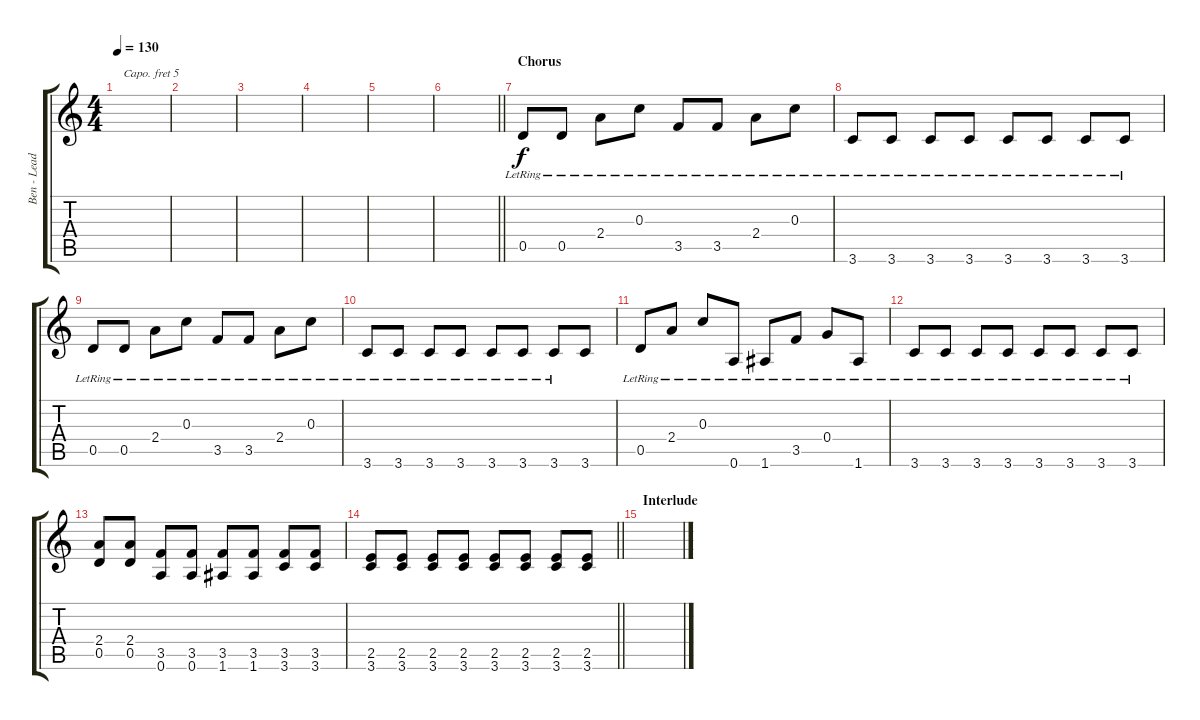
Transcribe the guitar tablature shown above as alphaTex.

\track ("Ben - Lead Guitar I" "Ben - Lead") {instrument acousticguitarsteel}
\staff {score tabs}
\capo 5
\tuning (E4 B3 G3 D3 A2 E2) {hide}
\ts (4 4)
\tempo 130
\clef g2
\ks c
|
|
|
|
|
\barLineRight lightlight
|
\section ("" "Chorus")
0.5{lr}.8 0.5{lr}.8 2.4{lr}.8 0.3{lr}.8 3.5{lr}.8 3.5{lr}.8 2.4{lr}.8 0.3{lr}.8 |
3.6{lr}.8 3.6{lr}.8 3.6{lr}.8 3.6{lr}.8 3.6{lr}.8 3.6{lr}.8 3.6{lr}.8 3.6{lr}.8 |
0.5{lr}.8 0.5{lr}.8 2.4{lr}.8 0.3{lr}.8 3.5{lr}.8 3.5{lr}.8 2.4{lr}.8 0.3{lr}.8 |
3.6{lr}.8 3.6{lr}.8 3.6{lr}.8 3.6{lr}.8 3.6{lr}.8 3.6{lr}.8 3.6{lr}.8 3.6.8 |
0.5{lr}.8 2.4{lr}.8 0.3{lr}.8 0.6{lr}.8 1.6{lr}.8 3.5{lr}.8 0.4{lr}.8 1.6{lr}.8 |
3.6{lr}.8 3.6{lr}.8 3.6{lr}.8 3.6{lr}.8 3.6{lr}.8 3.6{lr}.8 3.6{lr}.8 3.6{lr}.8 |
(2.4 0.5).8 (2.4 0.5).8 (3.5 0.6).8 (3.5 0.6).8 (3.5 1.6).8 (3.5 1.6).8 (3.5 3.6).8 (3.5 3.6).8 |
\barLineRight lightlight
(2.5 3.6).8 (2.5 3.6).8 (2.5 3.6).8 (2.5 3.6).8 (2.5 3.6).8 (2.5 3.6).8 (2.5 3.6).8 (2.5 3.6).8 |
\section ("" "Interlude")
